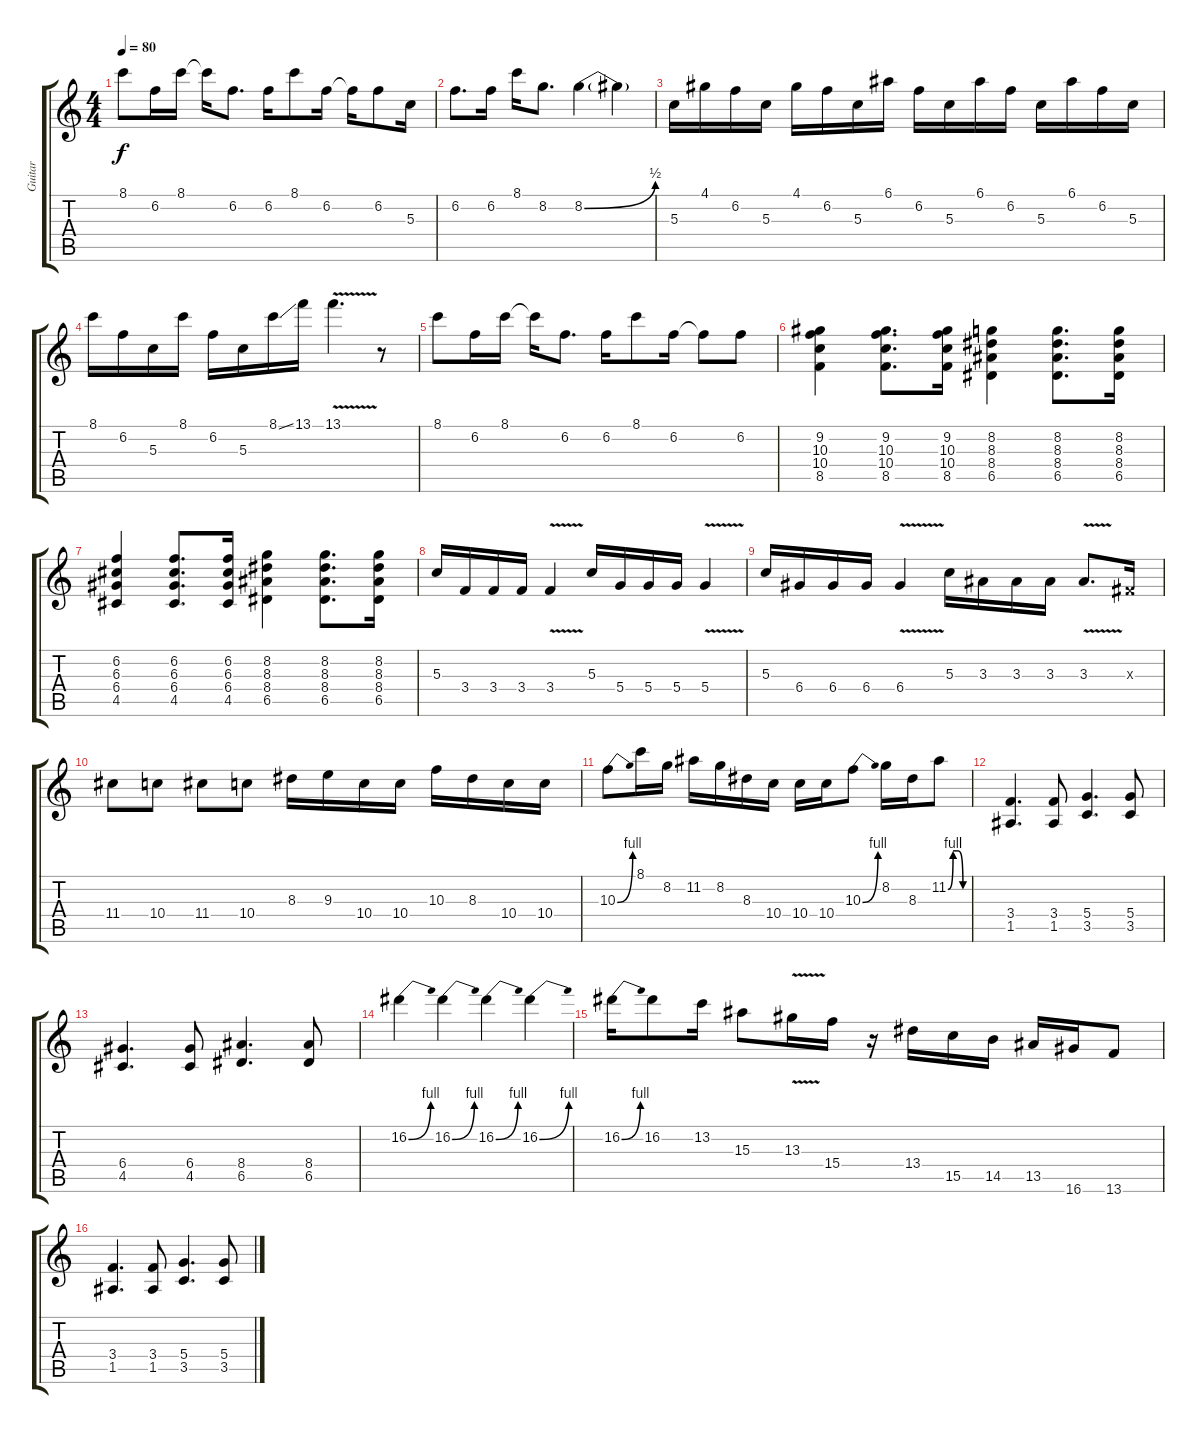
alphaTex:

\track ("Guitar" "Guitar") {instrument electricguitarjazz}
\staff {score tabs}
\tuning (E4 B3 G3 D3 A2 E2) {hide}
\ts (4 4)
\tempo 80
\clef g2
\ks c
8.1.8{dy f} 6.2.16 8.1.16 8.1{t}.16 6.2.8{d} 6.2.16 8.1.8 6.2.16 6.2{t}.16 6.2.8 5.3.16 |
6.2.8{d} 6.2.16 8.1.16 8.2.8{d} 8.2{be (bend 0 0 60 2)}.4 8.2{t}.4 |
5.3.16 4.1.16 6.2.16 5.3.16 4.1.16 6.2.16 5.3.16 6.1.16 6.2.16 5.3.16 6.1.16 6.2.16 5.3.16 6.1.16 6.2.16 5.3.16 |
8.1.16 6.2.16 5.3.16 8.1.16 6.2.16 5.3.16 8.1{ss}.16 13.1.16 13.1{v}.4{d} r.8 |
8.1.8 6.2.16 8.1.16 8.1{t}.16 6.2.8{d} 6.2.16 8.1.8 6.2.16 6.2{t}.8 6.2.8 |
(9.2 10.3 10.4 8.5).4 (9.2 10.3 10.4 8.5).8{d} (9.2 10.3 10.4 8.5).16 (8.2 8.3 8.4 6.5).4 (8.2 8.3 8.4 6.5).8{d} (8.2 8.3 8.4 6.5).16 |
(6.2 6.3 6.4 4.5).4 (6.2 6.3 6.4 4.5).8{d} (6.2 6.3 6.4 4.5).16 (8.2 8.3 8.4 6.5).4 (8.2 8.3 8.4 6.5).8{d} (8.2 8.3 8.4 6.5).16 |
5.3.16 3.4.16 3.4.16 3.4.16 3.4{v}.4 5.3.16 5.4.16 5.4.16 5.4.16 5.4{v}.4 |
5.3.16 6.4.16 6.4.16 6.4.16 6.4{v}.4 5.3.16 3.3.16 3.3.16 3.3.16 3.3{v}.8{d} -1.3{x}.16 |
11.4.8 10.4.8 11.4.8 10.4.8 8.3.16 9.3.16 10.4.16 10.4.16 10.3.16 8.3.16 10.4.16 10.4.16 |
10.3{be (bend 0 0 60 4)}.8 8.1.16 8.2.16 11.2.16 8.2.16 8.3.16 10.4.16 10.4.16 10.4.16 10.3{be (bend 0 0 60 4)}.8 8.2.16 8.3.16 11.2{be (custom 0 0 15 4 30 4 45 0 60 0)}.8 |
(3.4 1.5).4{d} (3.4 1.5).8 (5.4 3.5).4{d} (5.4 3.5).8 |
(6.4 4.5).4{d} (6.4 4.5).8 (8.4 6.5).4{d} (8.4 6.5).8 |
16.2{be (bend 0 0 60 4)}.4 16.2{be (bend 0 0 60 4)}.4 16.2{be (bend 0 0 60 4)}.4 16.2{be (bend 0 0 60 4)}.4 |
16.2{be (bend 0 0 60 4)}.16 16.2.8 13.2.16 15.3.8 13.3{v}.16 15.4.16 r.16 13.4.16 15.5.16 14.5.16 13.5.16 16.6.16 13.6.8 |
(3.4 1.5).4{d} (3.4 1.5).8 (5.4 3.5).4{d} (5.4 3.5).8
